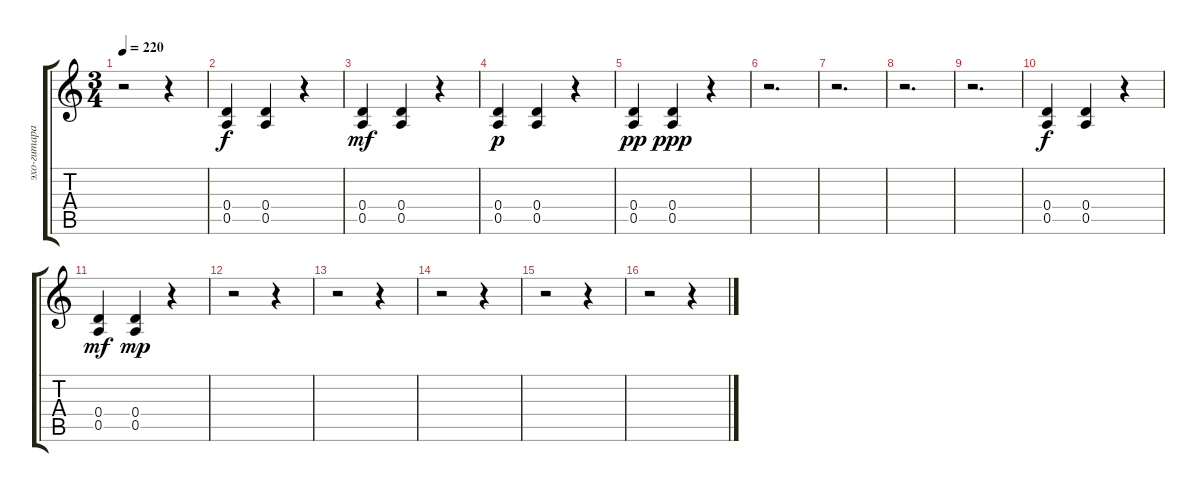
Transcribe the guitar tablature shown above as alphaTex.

\track ("эхо-гитара" "эхо-гитара") {instrument distortionguitar}
\staff {score tabs}
\tuning (E4 B3 G3 D3 A2 E2) {hide}
\ts (3 4)
\tempo 220
\clef g2
\ks c
r.2{dy f instrument distortionguitar} r.4 |
(0.4 0.5).4 (0.4 0.5).4 r.4 |
(0.4 0.5).4{dy mf} (0.4 0.5).4 r.4 |
(0.4 0.5).4{dy p} (0.4 0.5).4 r.4 |
(0.4 0.5).4{dy pp} (0.4 0.5).4{dy ppp} r.4 |
r.2{d} |
r.2{d} |
r.2{d} |
r.2{d} |
(0.4 0.5).4{dy f} (0.4 0.5).4 r.4 |
(0.4 0.5).4{dy mf} (0.4 0.5).4{dy mp} r.4 |
r.2 r.4 |
r.2 r.4 |
r.2 r.4 |
r.2 r.4 |
r.2 r.4
